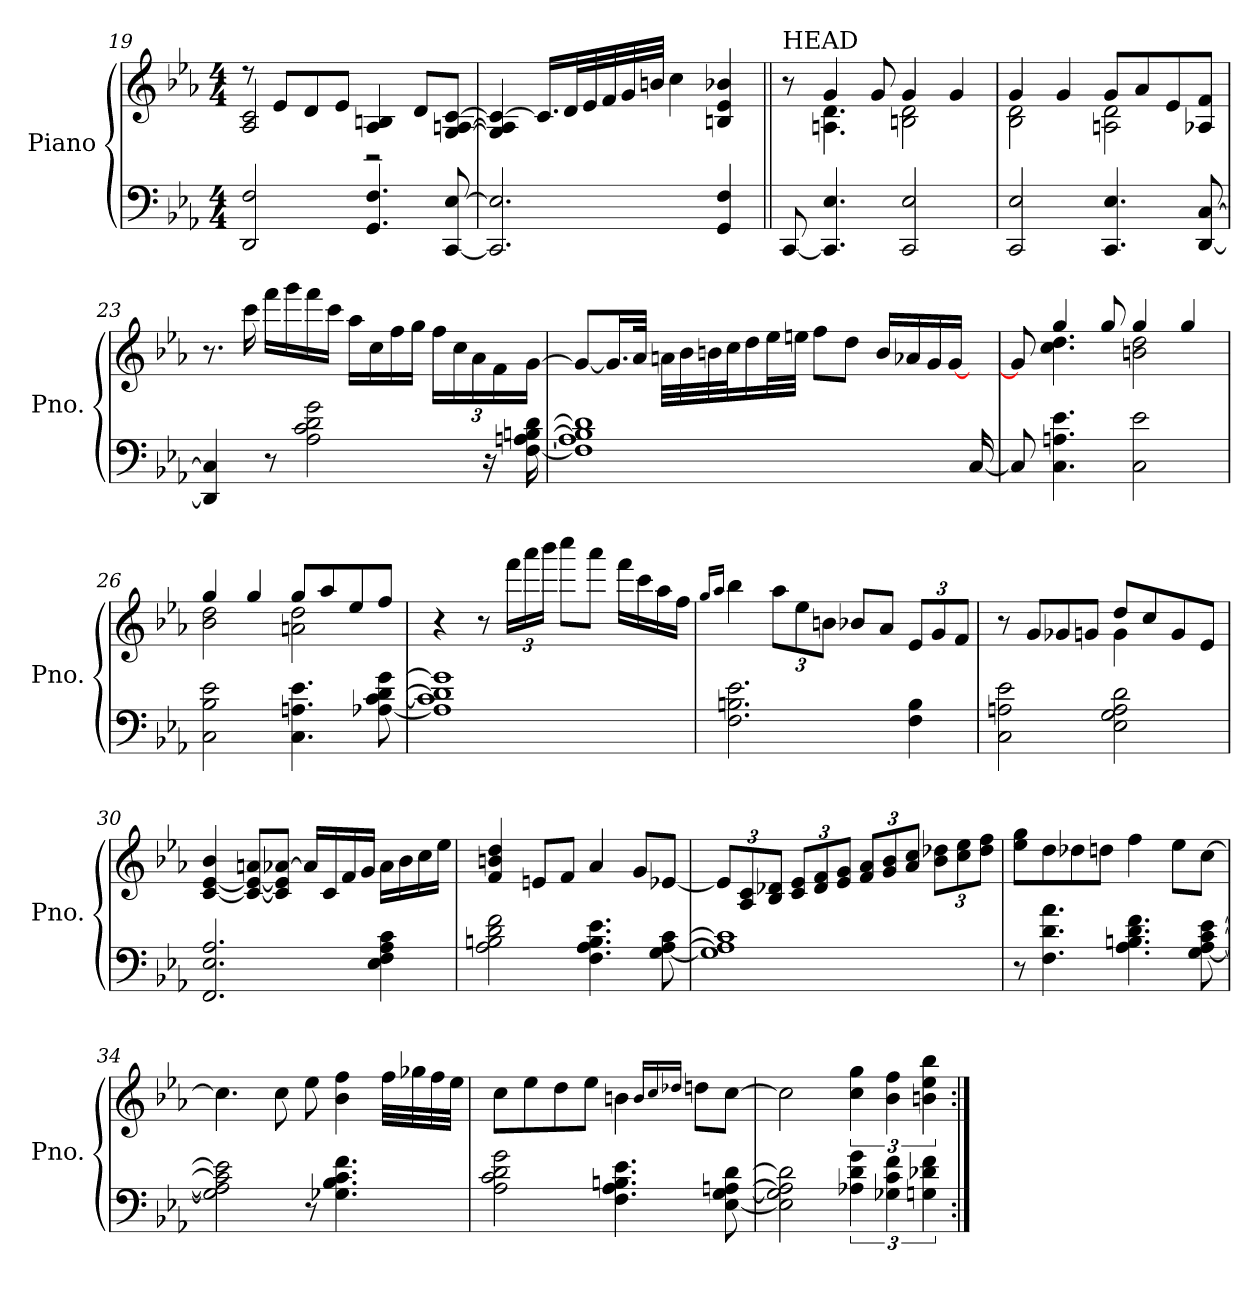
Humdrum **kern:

**kern	**kern
*part1	*part1
*staff2	*staff1
*I"Piano	*
*I'Pno.	*
*clefF4	*clefG2
*k[b-e-a-]	*k[b-e-a-]
*M4/4	*M4/4
=19	=19
*	*^
2DD/ 2F/	8r	2A-/ 2c/
.	8e-/L	.
.	8d/	.
.	8e-/J	.
4.GG/ 4.F/	4A-/ 4Bn/	2r
.	8d/L	.
[8CC/ [8E-/	[8G/ [8An/ [8c/J	.
*	*v	*v
!!LO:LB:g=z
=20	=20
2.CC/] 2.E-/]	4G/] 4A/] 4c/_
.	16.c/LL]
.	32d/L
.	32e-/
.	32f/
.	32g/
.	32bn/JJJ
.	4cc\
4GG/ 4F/	4Bn/ 4e-/ 4b-X/
!!LO:PB:g=z
=21||	=21||
*	*^
!	!LO:TX:a:t=HEAD	!
[8CC/	8r	8ryy
4.CC/] 4.E-/	4g/	4.An\ 4.d\
.	8g/	.
2CC/ 2E-/	4g/	2Bn\ 2d\
.	4g/	.
=22	=22	=22
2CC/ 2E-/	4g/	2B-\ 2d\
.	4g/	.
4.CC/ 4.E-/	8g/L	2An\ 2d\
.	8a-/	.
.	8e-/	.
[8DD/ [8C/	8A-X/ 8f/J	.
*	*v	*v
=23	=23
4DD/] 4C/]	8.r
.	16ccc\
8r	16fff\LL
.	16ggg\
2A-\ 2c\ 2d\ 2g\	16fff\
.	16ccc\JJ
.	16aa-\LL
.	16cc\
.	16ff\
.	16gg\JJ
.	16ff\LL
*	*Xbrackettup
.	24cc\
.	24a-\
16r	.
.	24f\
[16F\ [16An\ [16Bn\ [16d\	[16g\JJ
!!LO:LB:g=z
=24	=24
1F] 1A] 1B] 1d]	8g/L_
.	16.g/L]
.	32a-/JJk
.	32an\LLL
.	32b-\
.	32bn\
.	32cc\J
.	16dd\
.	32ee-\L
.	32een\JJJ
.	8ff\L
.	8dd\J
.	16b/LL
.	16a-X/
.	16g/
.	[16g/JJ
[16C/	16ryy
!!LO:LB:g=z
=25	=25
*	*^
8C/]	8g/]	8ryy
4.C\ 4.An\ 4.e-\	4gg/	4.cc\ 4.dd\
.	8gg/	.
2C\ 2e-\	4gg/	2bn\ 2dd\
.	4gg/	.
=26	=26	=26
2C\ 2B-\ 2e-\	4gg/	2b-\ 2dd\
.	4gg/	.
4.C\ 4.An\ 4.e-\	8gg/L	2an\ 2dd\
.	8aa-/	.
.	8ee-/	.
[8A-X\ [8c\ [8d\ [8g\	8ff/J	.
*	*v	*v
=27	=27
1A-] 1c] 1d] 1g]	4r
.	8r
.	24fff\LL
.	24aaa-\
.	24bbb-\JJ
.	8cccc\L
.	8aaa-\J
.	16fff\LL
.	16ccc\
.	16aa-\
.	16ff\JJ
=28	=28
.	16qgg/LL
.	16qaa-/JJ
2.F\ 2.Bn\ 2.e-\	4bb-\
.	12aa-\L
.	12ee-\
.	12bn\J
.	8b-X/L
.	8a-/J
4F\ 4B\	12e-/L
.	12g/
.	12f/J
!!LO:LB:g=z
=29	=29
*	*^
2C\ 2An\ 2e-\	8r	2ryy
.	8g/L	.
.	8g-X/	.
.	8gn/J	.
2E-\ 2G\ 2A\ 2d\	8dd/L	4g\
.	8cc/	.
.	8g/	4ryy
.	8e-/J	.
*	*v	*v
=30	=30
2.FF/ 2.E-/ 2.A-/	[4c/ [4e-/ 4b-/
.	8c/_ 8e-/_ 8an/L
.	8c/] 8e-/] [8a-X/J
.	16a-/LL]
.	16c/
.	16f/
.	16g/JJ
4E-\ 4F\ 4A-\ 4c\	16a-\LL
.	16b-\
.	16cc\
.	16ee-\JJ
=31	=31
2A-\ 2Bn\ 2d\ 2f\	4f/ 4bn/ 4dd/
.	8en/L
.	8f/J
4.F\ 4.A-\ 4.B\ 4.e-\	4a-/
.	8g/L
[8G\ [8A-\ [8c\	[8e-X/J
!!LO:LB:g=z
=32	=32
1G] 1A-] 1c]	12e-/L]
.	12A-/ 12c/
.	12B-/ 12d-X/J
.	12c/ 12e-/L
.	12d-/ 12f/
.	12e-/ 12g/J
.	12f/ 12a-/L
.	12g/ 12b-/
.	12a-/ 12cc/J
.	12b-\ 12dd-X\L
.	12cc\ 12ee-\
.	12dd-\ 12ff\J
!!LO:LB:g=z
=33	=33
8r	8ee-\ 8gg\L
4.F\ 4.d\ 4.a-\	8dd\
.	8dd-X\
.	8ddn\J
4.A-\ 4.Bn\ 4.d\ 4.f\	4ff\
.	8ee-\L
[8G\ [8A-\ [8c\ [8e-\	[8cc\J
=34	=34
2G\] 2A-\] 2c\] 2e-\]	4.cc\]
.	8cc\
8r	8ee-\
4.G-X\ 4.B-\ 4.c\ 4.f\	4b-\ 4ff\
.	32ff\LLL
.	32gg-X\
.	32ff\
.	32ee-\JJJ
=35	=35
2A-\ 2c\ 2d\ 2g\	8cc\L
.	8ee-\
.	8dd\
.	8ee-\J
4.F\ 4.A-\ 4.Bn\ 4.e-\	4bn\
.	16qb/LL
.	16qcc/
.	16qdd-X/JJ
.	8ddn\L
[8E-\ [8G\ [8An\ [8d\	[8cc\J
=36	=36
2E-\] 2G\] 2A\] 2d\]	2cc\]
*	*brackettup
6A-X\ 6d\ 6g\	6cc\ 6gg\
6G-X\ 6c\ 6f\	6b-\ 6ff\
6Gn\ 6d-X\ 6f\	6bn\ 6ee-\ 6bb-\
=:|!	=:|!
*-	*-
